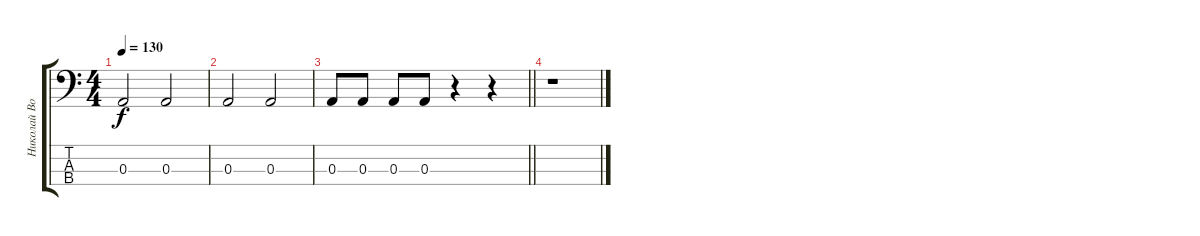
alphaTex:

\track ("Николай Воронов" "Николай Во") {instrument electricbassfinger}
\staff {score tabs}
\tuning (G2 D2 A1 E1) {hide}
\ts (4 4)
\tempo 130
\clef f4
\ks c
0.3.2{dy f} 0.3.2 |
0.3.2 0.3.2 |
\barLineRight lightlight
0.3.8 0.3.8 0.3.8 0.3.8 r.4 r.4 |
r.1
